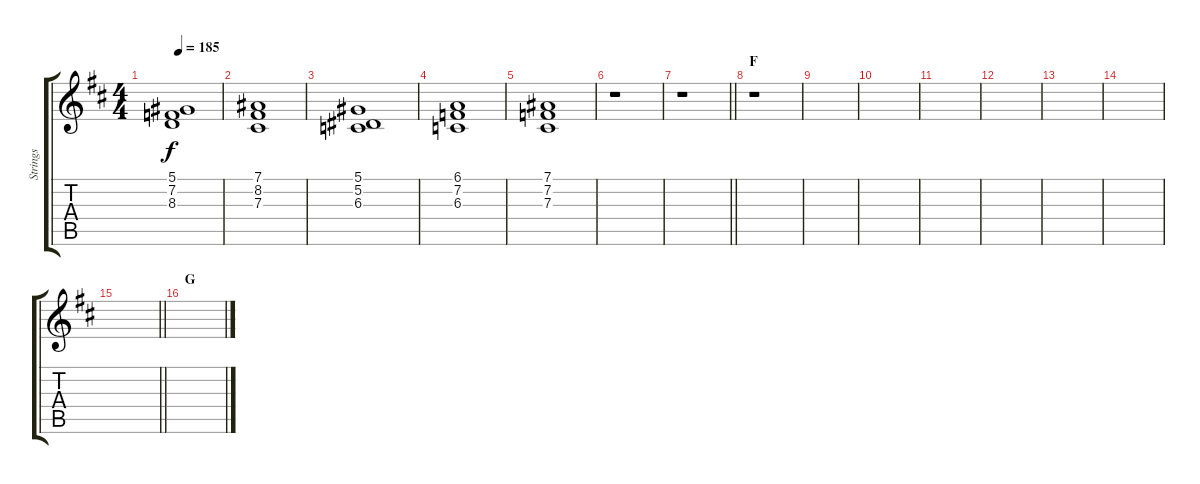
\track ("Strings" "Strings") {instrument stringensemble1}
\staff {score tabs}
\tuning (Eb4 Bb3 Gb3 Db3 Ab2 Eb2) {hide}
\ts (4 4)
\tempo 185
\clef g2
\ks d
(5.1 7.2 8.3).1{dy f} |
(7.1 8.2 7.3).1 |
(5.1 5.2 6.3).1 |
(6.1 7.2 6.3).1 |
(7.1 7.2 7.3).1 |
r.1 |
\barLineRight lightlight
r.1 |
\section ("" "F")
r.1 |
|
|
|
|
|
|
\barLineRight lightlight
|
\section ("" "G")
